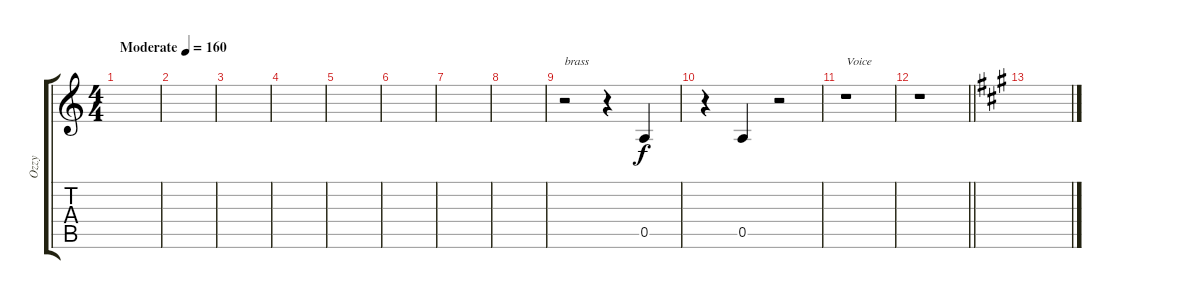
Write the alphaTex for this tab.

\track ("Ozzy" "Ozzy") {instrument acousticguitarsteel}
\staff {score tabs}
\tuning (E4 B3 G3 D3 A2 E2) {hide}
\ts (4 4)
\tempo (160 "Moderate")
\clef g2
\ks c
|
|
|
|
|
|
|
|
r.2{txt "brass" instrument brasssection} r.4 0.5.4 |
r.4 0.5.4 r.2 |
r.1{txt "Voice" instrument sopranosax} |
\barLineRight lightlight
r.1 |
\ks a
